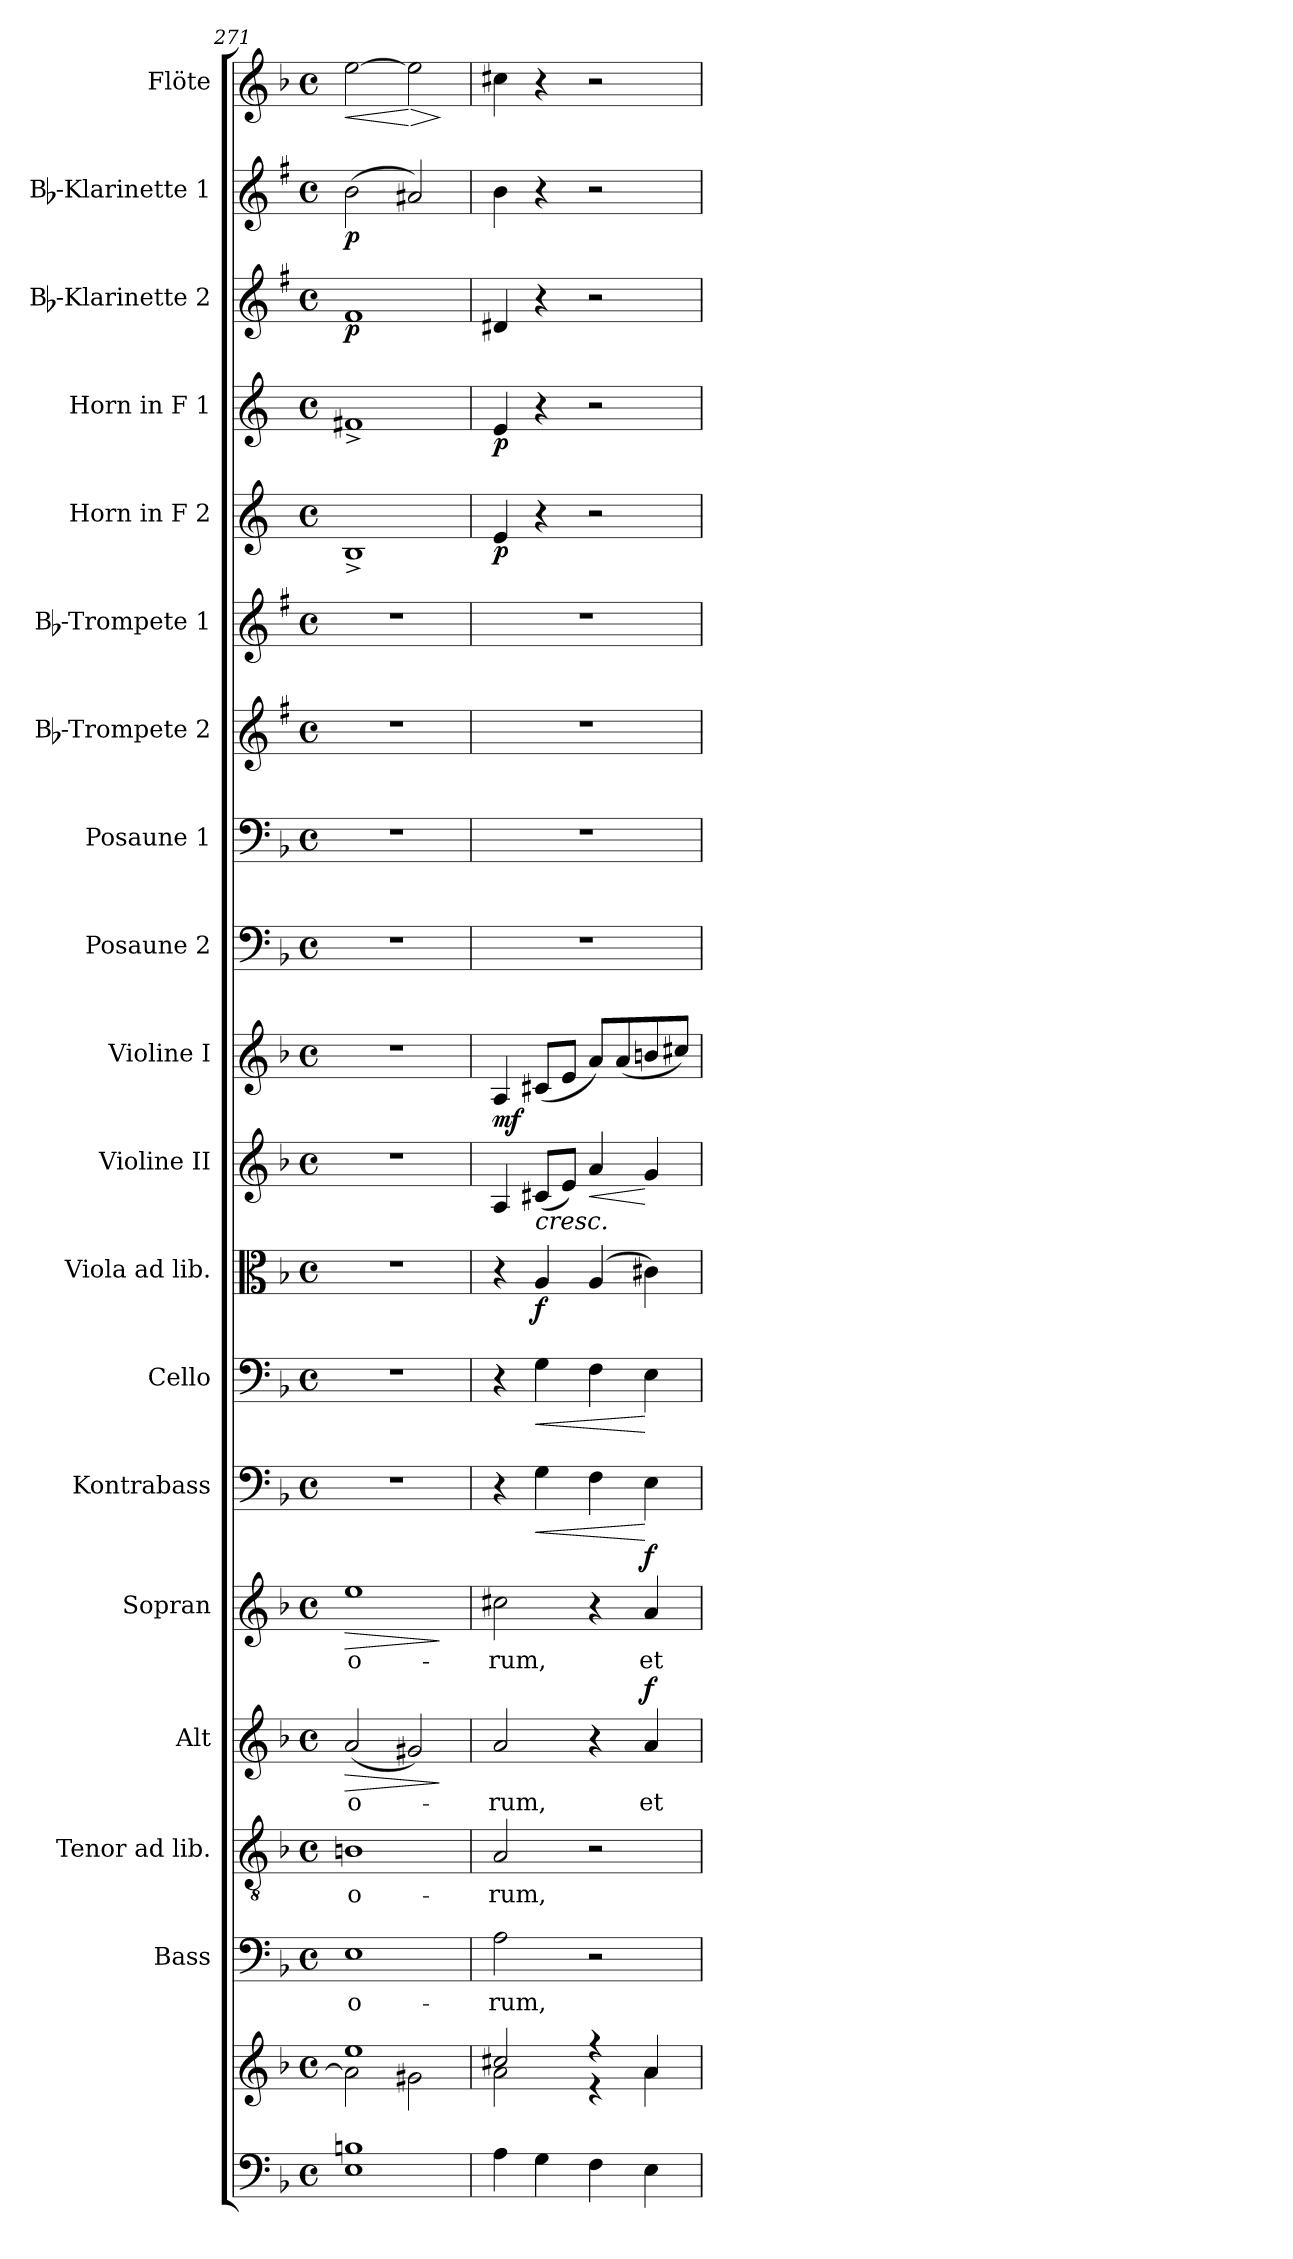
**kern	**kern	**kern	**text	**kern	**text	**kern	**text	**dynam	**kern	**text	**dynam	**kern	**dynam	**kern	**dynam	**kern	**dynam	**kern	**dynam	**kern	**dynam	**kern	**kern	**kern	**kern	**kern	**dynam	**kern	**dynam	**kern	**dynam	**kern	**dynam	**kern	**dynam
*part19	*part19	*part18	*part18	*part17	*part17	*part16	*part16	*part16	*part15	*part15	*part15	*part14	*part14	*part13	*part13	*part12	*part12	*part11	*part11	*part10	*part10	*part9	*part8	*part7	*part6	*part5	*part5	*part4	*part4	*part3	*part3	*part2	*part2	*part1	*part1
*staff20	*staff19	*staff18	*staff18	*staff17	*staff17	*staff16	*staff16	*staff16	*staff15	*staff15	*staff15	*staff14	*staff14	*staff13	*staff13	*staff12	*staff12	*staff11	*staff11	*staff10	*staff10	*staff9	*staff8	*staff7	*staff6	*staff5	*staff5	*staff4	*staff4	*staff3	*staff3	*staff2	*staff2	*staff1	*staff1
*	*	*I"Bass	*	*I"Tenor ad lib.	*	*I"Alt	*	*	*I"Sopran	*	*	*I"Kontrabass	*	*I"Cello	*	*I"Viola ad lib.	*	*I"Violine II	*	*I"Violine I	*	*I"Posaune 2	*I"Posaune 1	*I"Bb-Trompete 2	*I"Bb-Trompete 1	*I"Horn in F 2	*	*I"Horn in F 1	*	*I"Bb-Klarinette 2	*	*I"Bb-Klarinette 1	*	*I"Flöte	*
*	*	*I'B.	*	*I'T.	*	*I'A.	*	*	*I'S.	*	*	*I'Kb.	*	*	*	*I'Vla.	*	*I'Vl. II	*	*I'Vl. I	*	*I'Pos. 2	*I'Pos. 1	*I'Bb Trp. 2	*I'Bb Trp. 1	*	*	*	*	*I'Bb Kl. 2	*	*I'Bb Kl. 1	*	*I'Fl.	*
*clefF4	*clefG2	*clefF4	*	*clefGv2	*	*clefG2	*	*	*clefG2	*	*	*clefF4	*	*clefF4	*	*clefC3	*	*clefG2	*	*clefG2	*	*clefF4	*clefF4	*clefG2	*clefG2	*clefG2	*	*clefG2	*	*clefG2	*	*clefG2	*	*clefG2	*
*	*	*	*	*	*	*	*	*	*	*	*	*ITrd7c12	*	*	*	*	*	*	*	*	*	*	*	*ITrd1c2	*ITrd1c2	*ITrd4c7	*	*ITrd4c7	*	*ITrd1c2	*	*ITrd1c2	*	*	*
*k[b-]	*k[b-]	*k[b-]	*	*k[b-]	*	*k[b-]	*	*	*k[b-]	*	*	*k[b-]	*	*k[b-]	*	*k[b-]	*	*k[b-]	*	*k[b-]	*	*k[b-]	*k[b-]	*k[b-]	*k[b-]	*k[b-]	*	*k[b-]	*	*k[b-]	*	*k[b-]	*	*k[b-]	*
*F:	*F:	*F:	*	*F:	*	*F:	*	*	*F:	*	*	*F:	*	*F:	*	*F:	*	*F:	*	*F:	*	*F:	*F:	*F:	*F:	*F:	*	*F:	*	*F:	*	*F:	*	*F:	*
*M4/4	*M4/4	*M4/4	*	*M4/4	*	*M4/4	*	*	*M4/4	*	*	*M4/4	*	*M4/4	*	*M4/4	*	*M4/4	*	*M4/4	*	*M4/4	*M4/4	*M4/4	*M4/4	*M4/4	*	*M4/4	*	*M4/4	*	*M4/4	*	*M4/4	*
*met(c)	*met(c)	*met(c)	*	*met(c)	*	*met(c)	*	*	*met(c)	*	*	*met(c)	*	*met(c)	*	*met(c)	*	*met(c)	*	*met(c)	*	*met(c)	*met(c)	*met(c)	*met(c)	*met(c)	*	*met(c)	*	*met(c)	*	*met(c)	*	*met(c)	*
=271	=271	=271	=271	=271	=271	=271	=271	=271	=271	=271	=271	=271	=271	=271	=271	=271	=271	=271	=271	=271	=271	=271	=271	=271	=271	=271	=271	=271	=271	=271	=271	=271	=271	=271	=271
*^	*^	*	*	*	*	*	*	*	*	*	*	*	*	*	*	*	*	*	*	*	*	*	*	*	*	*	*	*	*	*	*	*	*	*	*
!	!	!	!	!	!LO:LY:b	!	!LO:LY:b	!	!LO:LY:b	!LO:HP:b	!	!LO:LY:b	!LO:HP:b	!	!	!	!	!	!	!	!	!	!	!	!	!	!	!	!	!	!	!	!LO:DY:b	!	!LO:DY:b	!	!LO:HP:b
1Bn	1E	1ee	2a\]	1E	-o-	1Bn	-o-	(<2a/	-o-	>	1ee	-o-	>	1r	.	1r	.	1r	.	1r	.	1r	.	1r	1r	1r	1r	1E^<	.	1Bn^<	.	1e	p	(>2a\	p	[2ee\	<
!	!	!	!	!	!	!	!	!	!	!	!	!	!	!	!	!	!	!	!	!	!	!	!	!	!	!	!	!	!	!	!	!	!	!	!	!	!LO:HP:n=1:b
.	.	.	2g#X\	.	.	.	.	2g#X/)	.	.	.	.	.	.	.	.	.	.	.	.	.	.	.	.	.	.	.	.	.	.	.	.	.	2g#X/)	.	2ee\]	[ >
*v	*v	*	*	*	*	*	*	*	*	*	*	*	*	*	*	*	*	*	*	*	*	*	*	*	*	*	*	*	*	*	*	*	*	*	*	*	*
*	*v	*v	*	*	*	*	*	*	*	*	*	*	*	*	*	*	*	*	*	*	*	*	*	*	*	*	*	*	*	*	*	*	*	*	*	*
.	.	.	.	.	.	.	.	]	.	.	]	.	.	.	.	.	.	.	.	.	.	.	.	.	.	.	.	.	.	.	.	.	.	.	]
=272	=272	=272	=272	=272	=272	=272	=272	=272	=272	=272	=272	=272	=272	=272	=272	=272	=272	=272	=272	=272	=272	=272	=272	=272	=272	=272	=272	=272	=272	=272	=272	=272	=272	=272	=272
*	*^	*	*	*	*	*	*	*	*	*	*	*	*	*	*	*	*	*	*	*	*	*	*	*	*	*	*	*	*	*	*	*	*	*	*
!	!	!	!	!LO:LY:b	!	!LO:LY:b	!	!LO:LY:b	!	!	!LO:LY:b	!	!	!	!	!	!	!	!	!	!	!LO:DY:b	!	!	!	!	!	!LO:DY:b	!	!LO:DY:b	!	!	!	!	!	!
4A\	2cc#X/	2a\	2A\	-rum,	2A/	-rum,	2a/	-rum,	.	2cc#X\	-rum,	.	4r	.	4r	.	4r	.	4A/	.	4A/	mf	1r	1r	1r	1r	4A/	p	4A/	p	4c#X/	.	4a\	.	4cc#X\	.
!	!	!	!	!	!	!	!	!	!	!	!	!	!	!LO:HP:b	!	!LO:HP:b	!	!LO:DY:b	!	!LO:HP:b	!	!	!	!	!	!	!	!	!	!	!	!	!	!	!	!
4G\	.	.	.	.	.	.	.	.	.	.	.	.	4GG\	<	4G\	<	4A/	f	(<8c#X/L	<	(<8c#X/L	.	.	.	.	.	4r	.	4r	.	4r	.	4r	.	4r	.
.	.	.	.	.	.	.	.	.	.	.	.	.	.	.	.	.	.	.	8e/J)	.	8e/J	.	.	.	.	.	.	.	.	.	.	.	.	.	.	.
!	!	!	!	!	!	!	!	!	!	!	!	!	!	!	!	!	!	!	!	!LO:HP:b	!	!	!	!	!	!	!	!	!	!	!	!	!	!	!	!
4F\	4r	4r	2r	.	2r	.	4r	.	.	4r	.	.	4FF\	.	4F\	.	(4A/	.	4a/	<	8a/L)	.	.	.	.	.	2r	.	2r	.	2r	.	2r	.	2r	.
.	.	.	.	.	.	.	.	.	.	.	.	.	.	.	.	.	.	.	.	.	(<8a/	.	.	.	.	.	.	.	.	.	.	.	.	.	.	.
!	!	!	!	!	!	!	!	!LO:LY:b	!LO:DY:a	!	!LO:LY:b	!LO:DY:a	!	!	!	!	!	!	!	!	!	!	!	!	!	!	!	!	!	!	!	!	!	!	!	!
4E\	4a/	4a\	.	.	.	.	4a/	et	f	4a/	et	f	4EE\	[	4E\	[	4c#X\)	.	4g/	[ [	8bn/	.	.	.	.	.	.	.	.	.	.	.	.	.	.	.
.	.	.	.	.	.	.	.	.	.	.	.	.	.	.	.	.	.	.	.	.	8cc#X/J)	.	.	.	.	.	.	.	.	.	.	.	.	.	.	.
*	*v	*v	*	*	*	*	*	*	*	*	*	*	*	*	*	*	*	*	*	*	*	*	*	*	*	*	*	*	*	*	*	*	*	*	*	*
=	=	=	=	=	=	=	=	=	=	=	=	=	=	=	=	=	=	=	=	=	=	=	=	=	=	=	=	=	=	=	=	=	=	=	=
*-	*-	*-	*-	*-	*-	*-	*-	*-	*-	*-	*-	*-	*-	*-	*-	*-	*-	*-	*-	*-	*-	*-	*-	*-	*-	*-	*-	*-	*-	*-	*-	*-	*-	*-	*-
